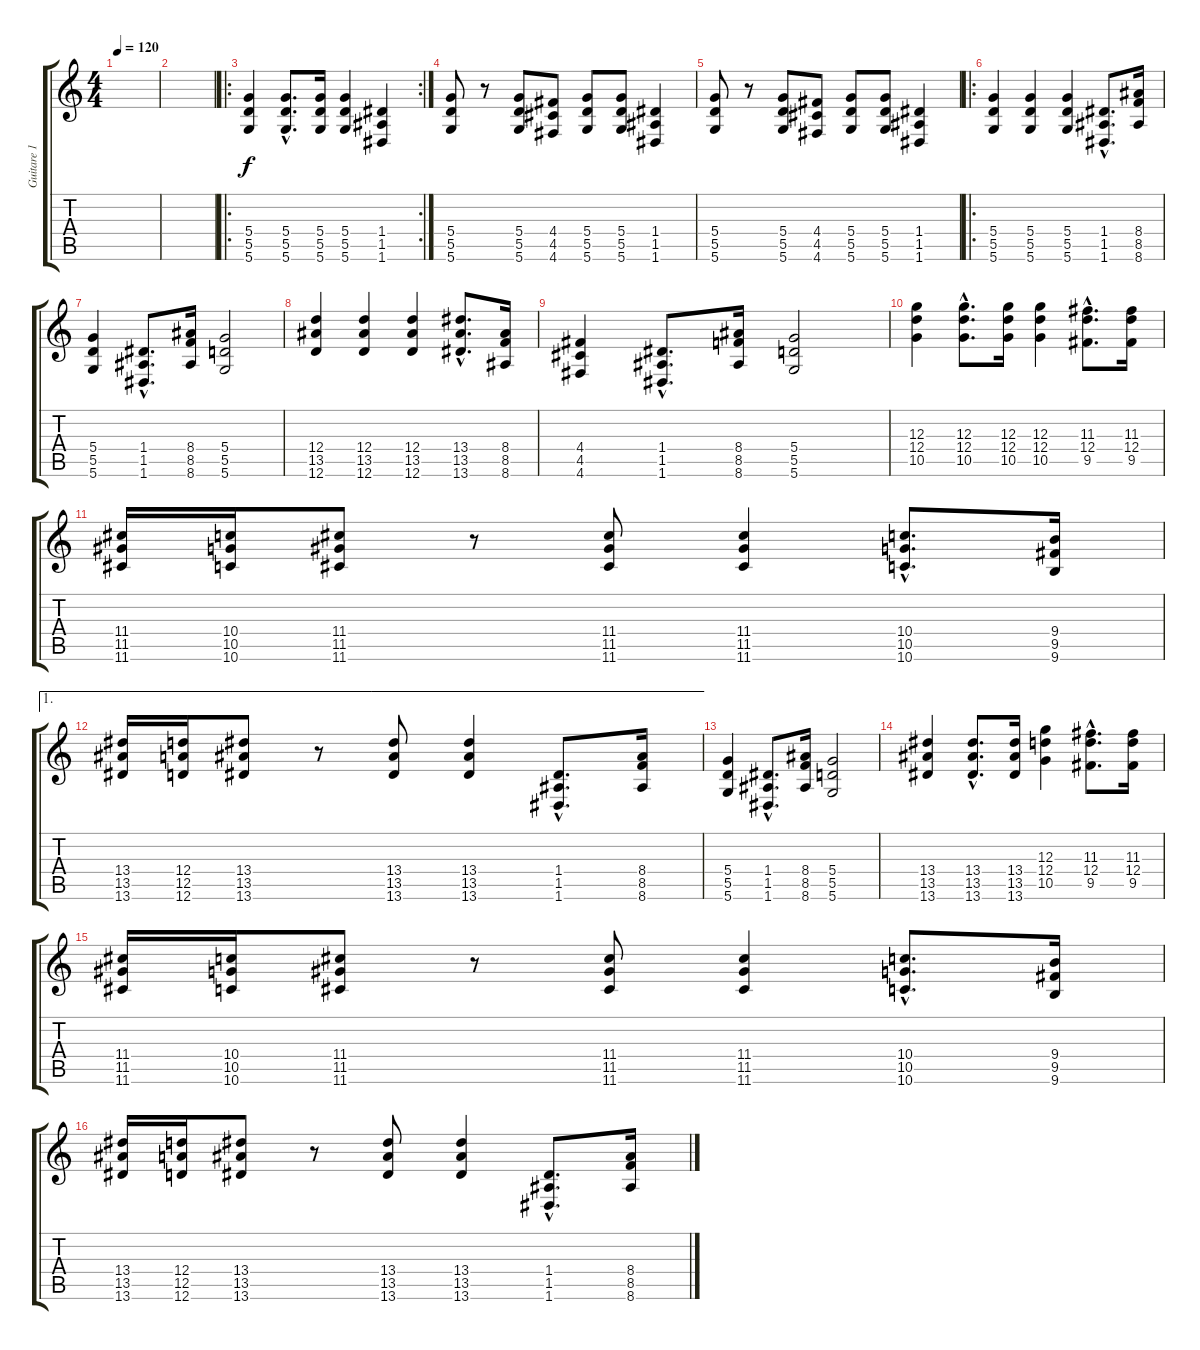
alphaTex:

\track ("Guitare 1" "Guitare 1") {instrument distortionguitar}
\staff {score tabs}
\tuning (E4 B3 G3 D3 A2 D2) {hide}
\ts (4 4)
\tempo 120
\clef g2
\ks c
|
|
\ro
\rc 2
(5.4 5.5 5.6).4 (5.4{hac} 5.5{hac} 5.6{hac}).8{d} (5.4 5.5 5.6).16 (5.4 5.5 5.6).4 (1.4 1.5 1.6).4 |
(5.4 5.5 5.6).8 r.8 (5.4 5.5 5.6).8 (4.4 4.5 4.6).8 (5.4 5.5 5.6).8 (5.4 5.5 5.6).8 (1.4 1.5 1.6).4 |
(5.4 5.5 5.6).8 r.8 (5.4 5.5 5.6).8 (4.4 4.5 4.6).8 (5.4 5.5 5.6).8 (5.4 5.5 5.6).8 (1.4 1.5 1.6).4 |
\ro
(5.4 5.5 5.6).4 (5.4 5.5 5.6).4 (5.4 5.5 5.6).4 (1.4{hac} 1.5{hac} 1.6{hac}).8{d} (8.4 8.5 8.6).16 |
(5.4 5.5 5.6).4 (1.4{hac} 1.5{hac} 1.6{hac}).8{d} (8.4 8.5 8.6).16 (5.4 5.5 5.6).2 |
(12.4 13.5 12.6).4 (12.4 13.5 12.6).4 (12.4 13.5 12.6).4 (13.4{hac} 13.5{hac} 13.6{hac}).8{d} (8.4 8.5 8.6).16 |
(4.4 4.5 4.6).4 (1.4{hac} 1.5{hac} 1.6{hac}).8{d} (8.4 8.5 8.6).16 (5.4 5.5 5.6).2 |
(12.3 12.4 10.5).4 (12.3{hac} 12.4{hac} 10.5{hac}).8{d} (12.3 12.4 10.5).16 (12.3 12.4 10.5).4 (11.3{hac} 12.4{hac} 9.5{hac}).8{d} (11.3 12.4 9.5).16 |
(11.4 11.5 11.6).16 (10.4 10.5 10.6).16 (11.4 11.5 11.6).8 r.8 (11.4 11.5 11.6).8 (11.4 11.5 11.6).4 (10.4{hac} 10.5{hac} 10.6{hac}).8{d} (9.4 9.5 9.6).16 |
\ae 1
(13.4 13.5 13.6).16 (12.4 12.5 12.6).16 (13.4 13.5 13.6).8 r.8 (13.4 13.5 13.6).8 (13.4 13.5 13.6).4 (1.4{hac} 1.5{hac} 1.6{hac}).8{d} (8.4 8.5 8.6).16 |
(5.4 5.5 5.6).4 (1.4{hac} 1.5{hac} 1.6{hac}).8{d} (8.4 8.5 8.6).16 (5.4 5.5 5.6).2 |
(13.4 13.5 13.6).4 (13.4{hac} 13.5{hac} 13.6{hac}).8{d} (13.4 13.5 13.6).16 (12.3 12.4 10.5).4 (11.3{hac} 12.4{hac} 9.5{hac}).8{d} (11.3 12.4 9.5).16 |
(11.4 11.5 11.6).16 (10.4 10.5 10.6).16 (11.4 11.5 11.6).8 r.8 (11.4 11.5 11.6).8 (11.4 11.5 11.6).4 (10.4{hac} 10.5{hac} 10.6{hac}).8{d} (9.4 9.5 9.6).16 |
(13.4 13.5 13.6).16 (12.4 12.5 12.6).16 (13.4 13.5 13.6).8 r.8 (13.4 13.5 13.6).8 (13.4 13.5 13.6).4 (1.4{hac} 1.5{hac} 1.6{hac}).8{d} (8.4 8.5 8.6).16
